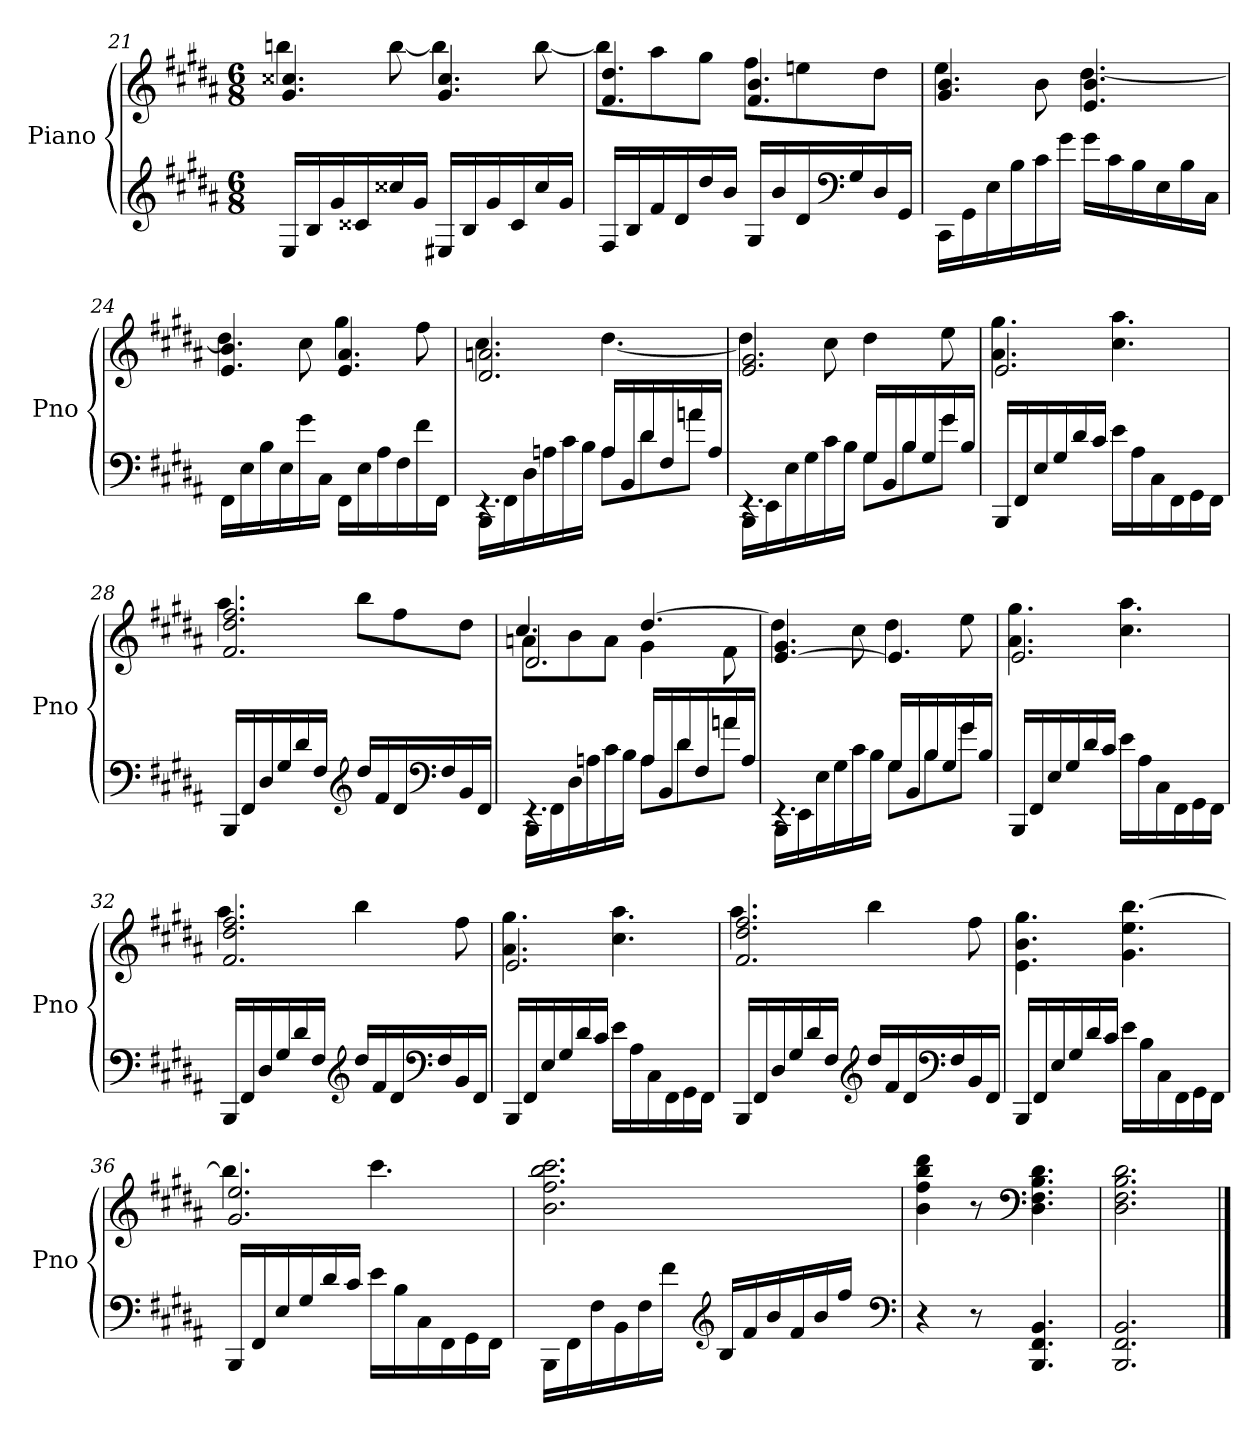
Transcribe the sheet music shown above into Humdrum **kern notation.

**kern	**kern
*part1	*part1
*staff2	*staff1
*I"Piano	*
*I'Pno	*
*clefG2	*clefG2
*k[f#c#g#d#a#]	*k[f#c#g#d#a#]
*B:	*B:
*M6/8	*M6/8
=21	=21
*	*^
16ELL	4.g# 4.cc##X	4bbn
16B	.	.
16g#	.	.
16c##X	.	.
16cc##X	.	[8bb
16g#JJ	.	.
16E#XLL	4.g# 4.cc##	4bb]
16B	.	.
16g#	.	.
16c##	.	.
16cc##	.	[8bb
16g#JJ	.	.
=22	=22	=22
16F#LL	4.f# 4.dd#	8bbL]
16B	.	.
16f#	.	8aa#
16d#	.	.
16dd#	.	8gg#J
16bJJ	.	.
16G#LL	4.f# 4.b	8ff#L
16b	.	.
16d#	.	8een
*clefF4	*	*
16G#	.	.
16D#	.	8dd#J
16GG#JJ	.	.
=23	=23	=23
16CC#LL	4.g# 4.b	4ee
16GG#	.	.
16E	.	.
16B	.	.
16c#	.	8b
16g#JJ	.	.
16g#LL	4.e 4.b	[4.dd#
16c#	.	.
16B	.	.
16E	.	.
16B	.	.
16C#JJ	.	.
=24	=24	=24
16FF#LL	4.e 4.b	4dd#]
16E	.	.
16B	.	.
16E	.	.
16g#	.	8cc#
16C#JJ	.	.
16FF#LL	4.e 4.a#	4gg#
16E	.	.
16A#	.	.
16F#	.	.
16f#	.	8ff#
16FF#JJ	.	.
=25	=25	=25
*^	*	*
4.rEE	16BBBLL	2.d# 2.an	4.cc#
.	16FF#	.	.
.	16D#	.	.
.	16An	.	.
.	16c#	.	.
.	16BJJ	.	.
16ALL	8AL	.	[4.dd#
16BB	.	.	.
16d#	8d#	.	.
16F#	.	.	.
16an	8anJ	.	.
16AJJ	.	.	.
=26	=26	=26	=26
4.rEE	16BBBLL	2.e 2.g#	4dd#]
.	16EE	.	.
.	16E	.	.
.	16G#	.	.
.	16c#	.	8cc#
.	16BJJ	.	.
16G#LL	8G#L	.	4dd#
16BB	.	.	.
16B	8B	.	.
16G#	.	.	.
16g#	8g#J	.	8ee
16BJJ	.	.	.
*v	*v	*	*
=27	=27	=27
16BBBLL	2.e	4.a# 4.gg#
16FF#	.	.
16E	.	.
16G#	.	.
16d#	.	.
16c#JJ	.	.
16eLL	.	4.cc# 4.aa#
16A#	.	.
16C#	.	.
16FF#	.	.
16GG#	.	.
16FF#JJ	.	.
=28	=28	=28
16BBBLL	2.f# 2.dd# 2.ff#	4.aa#
16FF#	.	.
16D#	.	.
16G#	.	.
16d#	.	.
16F#JJ	.	.
*clefG2	*	*
16dd#LL	.	8bbL
16f#	.	.
16d#	.	8ff#
*clefF4	*	*
16F#	.	.
16BB	.	8dd#J
16FF#JJ	.	.
=29	=29	=29
*^	*	*^
4.rEE	16BBBLL	2.d#	8anL	4.cc#
.	16FF#	.	.	.
.	16D#	.	8b	.
.	16An	.	.	.
.	16c#	.	8aJ	.
.	16BJJ	.	.	.
16ALL	8AL	.	4g#	[4.dd#
16BB	.	.	.	.
16d#	8d#	.	.	.
16F#	.	.	.	.
16an	8anJ	.	8f#	.
16AJJ	.	.	.	.
*	*	*	*v	*v
=30	=30	=30	=30
4.rEE	16BBBLL	[4.e 4.g#	4dd#]
.	16EE	.	.
.	16E	.	.
.	16G#	.	.
.	16c#	.	8cc#
.	16BJJ	.	.
16G#LL	8G#L	4.e]	4dd#
16BB	.	.	.
16B	8B	.	.
16G#	.	.	.
16g#	8g#J	.	8ee
16BJJ	.	.	.
*v	*v	*	*
=31	=31	=31
16BBBLL	2.e	4.a# 4.gg#
16FF#	.	.
16E	.	.
16G#	.	.
16d#	.	.
16c#JJ	.	.
16eLL	.	4.cc# 4.aa#
16A#	.	.
16C#	.	.
16FF#	.	.
16GG#	.	.
16FF#JJ	.	.
=32	=32	=32
16BBBLL	2.f# 2.dd# 2.ff#	4.aa#
16FF#	.	.
16D#	.	.
16G#	.	.
16d#	.	.
16F#JJ	.	.
*clefG2	*	*
16dd#LL	.	4bb
16f#	.	.
16d#	.	.
*clefF4	*	*
16F#	.	.
16BB	.	8ff#
16FF#JJ	.	.
=33	=33	=33
16BBBLL	2.e	4.a# 4.gg#
16FF#	.	.
16E	.	.
16G#	.	.
16d#	.	.
16c#JJ	.	.
16eLL	.	4.cc# 4.aa#
16A#	.	.
16C#	.	.
16FF#	.	.
16GG#	.	.
16FF#JJ	.	.
=34	=34	=34
16BBBLL	2.f# 2.dd# 2.ff#	4.aa#
16FF#	.	.
16D#	.	.
16G#	.	.
16d#	.	.
16F#JJ	.	.
*clefG2	*	*
16dd#LL	.	4bb
16f#	.	.
16d#	.	.
*clefF4	*	*
16F#	.	.
16BB	.	8ff#
16FF#JJ	.	.
*	*v	*v
=35	=35
16BBBLL	4.e 4.b 4.gg#
16FF#	.
16E	.
16G#	.
16d#	.
16c#JJ	.
16eLL	4.g# 4.ee [4.bb
16B	.
16C#	.
16FF#	.
16GG#	.
16FF#JJ	.
=36	=36
*	*^
16BBBLL	2.g# 2.ee	4.bb]
16FF#	.	.
16E	.	.
16G#	.	.
16d#	.	.
16c#JJ	.	.
16eLL	.	4.ccc#
16B	.	.
16C#	.	.
16FF#	.	.
16GG#	.	.
16FF#JJ	.	.
*	*v	*v
=37	=37
16BBBLL	2.b 2.ff# 2.bb 2.ccc#
16FF#	.
16F#	.
16BB	.
16F#	.
16f#JJ	.
*clefG2	*
16BLL	.
16f#	.
16b	.
16f#	.
16b	.
16ff#JJ	.
*clefF4	*
=38	=38
4r	4b 4ff# 4bb 4ddd#
8r	8r
*	*clefF4
4.BBB 4.FF# 4.BB	4.D# 4.F# 4.B 4.d#
=39	=39
2.BBB 2.FF# 2.BB	2.D# 2.F# 2.B 2.d#
==	==
*-	*-
